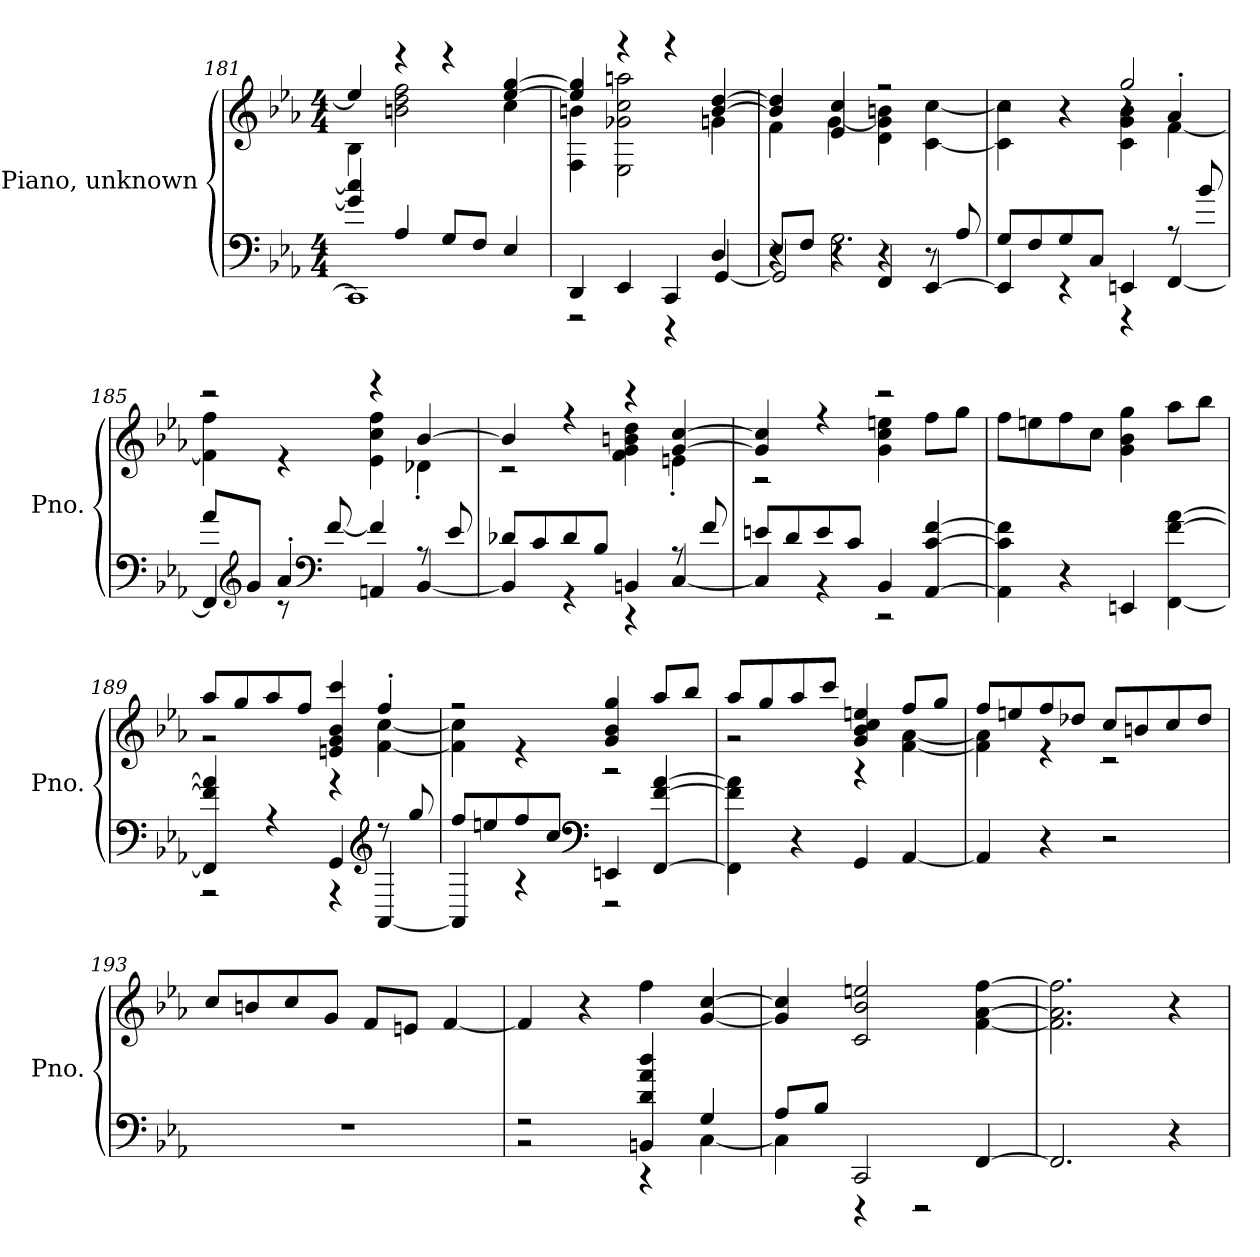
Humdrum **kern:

**kern	**kern
*part1	*part1
*staff2	*staff1
*I"Piano, unknown	*
*I'Pno.	*
!!LO:LB:g=z
*clefF4	*clefG2
*k[b-e-a-]	*k[b-e-a-]
*M4/4	*M4/4
=181	=181
*^	*^
4g/] 4cc/]	1CC]	4ee-/]	4B-\
4A-/	.	4r	2bn\ 2dd\ 2ff\
8G/L	.	4r	.
8F/J	.	.	.
4E-/	.	[4ee-/ [4gg/	4cc\
=182	=182	=182	=182
4DD/	2r	4ee-/] 4gg/]	4F\ 4bn\
4EE-/	.	4r	2E-\ 2g-X\ 2cc\ 2aan\
4CC/	4r	4r	.
4D/	[4GG/	[4b/ [4dd/	4gn\
=183	=183	=183	=183
*	*^	*	*
8E-/L	4r	2GG/]	4b/] 4dd/]	4f\
8F/J	.	.	.	.
4r	2.G\	.	4e-/ 4cc/	[4g\
4FF/	.	4r	2r	4d\ 4g\] 4bn\
8r	.	[4EE-/	.	[4c\ [4cc\
8A-/	.	.	.	.
*	*v	*v	*	*
=184	=184	=184	=184
*	*	*	*^
8G/L	4EE-/]	2r	4c\] 4cc\]	2r
8F/	.	.	.	.
8G/	4r	.	4r	.
8C/J	.	.	.	.
4EEn/	4r	2gg/	4c\ 4g\ 4b-\	4r
8r	[4FF/	.	[4f\	4a-'/
8b-/	.	.	.	.
*	*	*	*v	*v
!!LO:LB:g=z
=185	=185	=185	=185
8a-/L	4FF/]	2r	4f\] 4ff\
*clefG2	*	*	*
8g/J	.	.	.
4a-'/	8r	.	4r
*clefF4	*	*	*
.	[8f/	.	.
4AAn/	4f/]	4r	4e-\ 4cc\ 4ff\
8r	[4BB-/	[4b-/	4d-X'\
8e-/	.	.	.
=186	=186	=186	=186
8d-X/L	4BB-/]	4b-/]	2r
8c/	.	.	.
8d-/	4r	4r	.
8B-/J	.	.	.
4BBn/	4r	4r	4f\ 4g\ 4bn\ 4dd\
8r	[4C/	[4g/ [4cc/	4en'\
8f/	.	.	.
=187	=187	=187	=187
8en/L	4C/]	4g/] 4cc/]	2r
8d/	.	.	.
8e/	4r	4r	.
8c/J	.	.	.
4BB-/	2r	2r	4g\ 4cc\ 4een\
[4AA-/ [4c/ [4f/	.	.	8ff\L
.	.	.	8gg\J
*v	*v	*	*
*	*v	*v
=188	=188
4AA-\] 4c\] 4f\]	8ff\L
.	8een\
4r	8ff\
.	8cc\J
4EEn/	4g\ 4b-\ 4gg\
[4FF\ [4f\ [4a-\	8aa-\L
.	8bb-\J
!!LO:PB:g=z
=189	=189
*^	*^
4FF/] 4f/] 4a-/]	2r	8aa-/L	2r
.	.	8gg/	.
4r	.	8aa-/	.
.	.	8ff/J	.
4GG/	4r	4en/ 4g/ 4b-/ 4ccc/	4r
*clefG2	*	*	*
8r	[4AA-/	4ff'/	[4f\ [4cc\
8gg/	.	.	.
=190	=190	=190	=190
8ff/L	4AA-/]	2r	4f\] 4cc\]
8een/	.	.	.
8ff/	4r	.	4r
8cc/J	.	.	.
*clefF4	*	*	*
4EEn/	2r	4g/ 4b-/ 4gg/	2r
[4FF/ [4f/ [4a-/	.	8aa-/L	.
.	.	8bb-/J	.
*v	*v	*	*
=191	=191	=191
4FF\] 4f\] 4a-\]	8aa-/L	2r
.	8gg/	.
4r	8aa-/	.
.	8ccc/J	.
4GG/	4g/ 4b-/ 4cc/ 4een/	4r
[4AA-/	8ff/L	[4f\ [4a-\
.	8gg/J	.
=192	=192	=192
4AA-/]	8ff/L	4f\] 4a-\]
.	8een/	.
4r	8ff/	4r
.	8dd-X/J	.
2r	8cc/L	2r
.	8bn/	.
.	8cc/	.
.	8dd-/J	.
*	*v	*v
!!LO:LB:g=z
=193	=193
1r	8cc/L
.	8bn/
.	8cc/
.	8g/J
.	8f/L
.	8en/J
.	[4f/
=194	=194
*^	*
2r	2r	4f/]
.	.	4r
4BBn/ 4d/ 4a-/ 4dd/	4r	4ff\
4G/	[4C\	[4g/ [4cc/
=195	=195	=195
8A-/L	4C\]	4g/] 4cc/]
8B-/J	.	.
2CC/	4r	2c/ 2b-/ 2een/
.	2r	.
[4FF/	.	[4f\ [4a-\ [4ff\
*v	*v	*
=196	=196
2.FF/]	2.f\] 2.a-\] 2.ff\]
4r	4r
=	=
*-	*-
